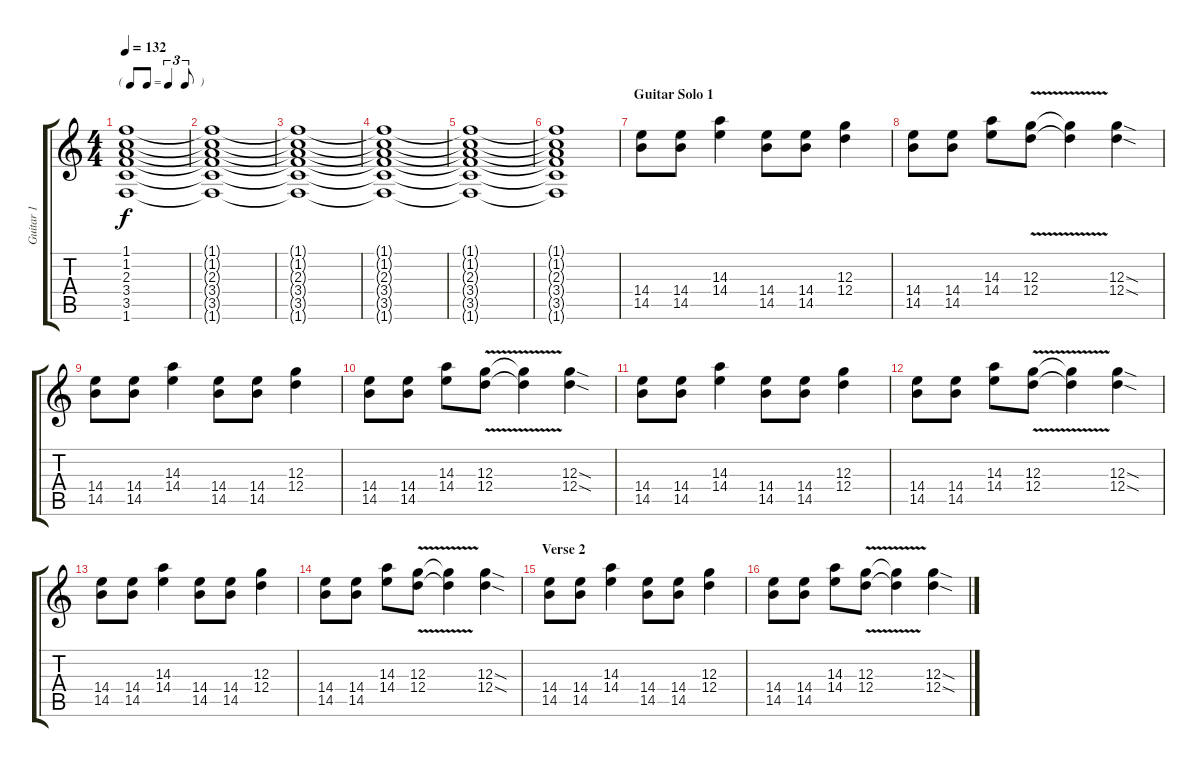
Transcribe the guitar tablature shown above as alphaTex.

\track ("Guitar 1" "Guitar 1") {instrument distortionguitar}
\staff {score tabs}
\tuning (E4 B3 G3 D3 A2 E2) {hide}
\ts (4 4)
\tf triplet8th
\tempo 132
\clef g2
\ks c
(1.1{t} 1.2{t} 2.3{t} 3.4{t} 3.5{t} 1.6{t}).1{dy f} |
(1.1{t} 1.2{t} 2.3{t} 3.4{t} 3.5{t} 1.6{t}).1 |
(1.1{t} 1.2{t} 2.3{t} 3.4{t} 3.5{t} 1.6{t}).1 |
(1.1{t} 1.2{t} 2.3{t} 3.4{t} 3.5{t} 1.6{t}).1 |
(1.1{t} 1.2{t} 2.3{t} 3.4{t} 3.5{t} 1.6{t}).1 |
(1.1{t} 1.2{t} 2.3{t} 3.4{t} 3.5{t} 1.6{t}).1 |
\section ("" "Guitar Solo 1")
(14.4 14.5).8{volume 10} (14.4 14.5).8 (14.3 14.4).4 (14.4 14.5).8 (14.4 14.5).8 (12.3 12.4).4 |
(14.4 14.5).8 (14.4 14.5).8 (14.3 14.4).8 (12.3{v} 12.4{v}).8 (12.3{t} 12.4{t}).4 (12.3{sod} 12.4{sod}).4 |
(14.4 14.5).8 (14.4 14.5).8 (14.3 14.4).4 (14.4 14.5).8 (14.4 14.5).8 (12.3 12.4).4 |
(14.4 14.5).8 (14.4 14.5).8 (14.3 14.4).8 (12.3{v} 12.4{v}).8 (12.3{t} 12.4{t}).4 (12.3{sod} 12.4{sod}).4 |
(14.4 14.5).8 (14.4 14.5).8 (14.3 14.4).4 (14.4 14.5).8 (14.4 14.5).8 (12.3 12.4).4 |
(14.4 14.5).8 (14.4 14.5).8 (14.3 14.4).8 (12.3{v} 12.4{v}).8 (12.3{t} 12.4{t}).4 (12.3{sod} 12.4{sod}).4 |
(14.4 14.5).8 (14.4 14.5).8 (14.3 14.4).4 (14.4 14.5).8 (14.4 14.5).8 (12.3 12.4).4 |
(14.4 14.5).8 (14.4 14.5).8 (14.3 14.4).8 (12.3{v} 12.4{v}).8 (12.3{t} 12.4{t}).4 (12.3{sod} 12.4{sod}).4 |
\section ("" "Verse 2")
(14.4 14.5).8{volume 13} (14.4 14.5).8 (14.3 14.4).4 (14.4 14.5).8 (14.4 14.5).8 (12.3 12.4).4 |
(14.4 14.5).8 (14.4 14.5).8 (14.3 14.4).8 (12.3{v} 12.4{v}).8 (12.3{t} 12.4{t}).4 (12.3{sod} 12.4{sod}).4
